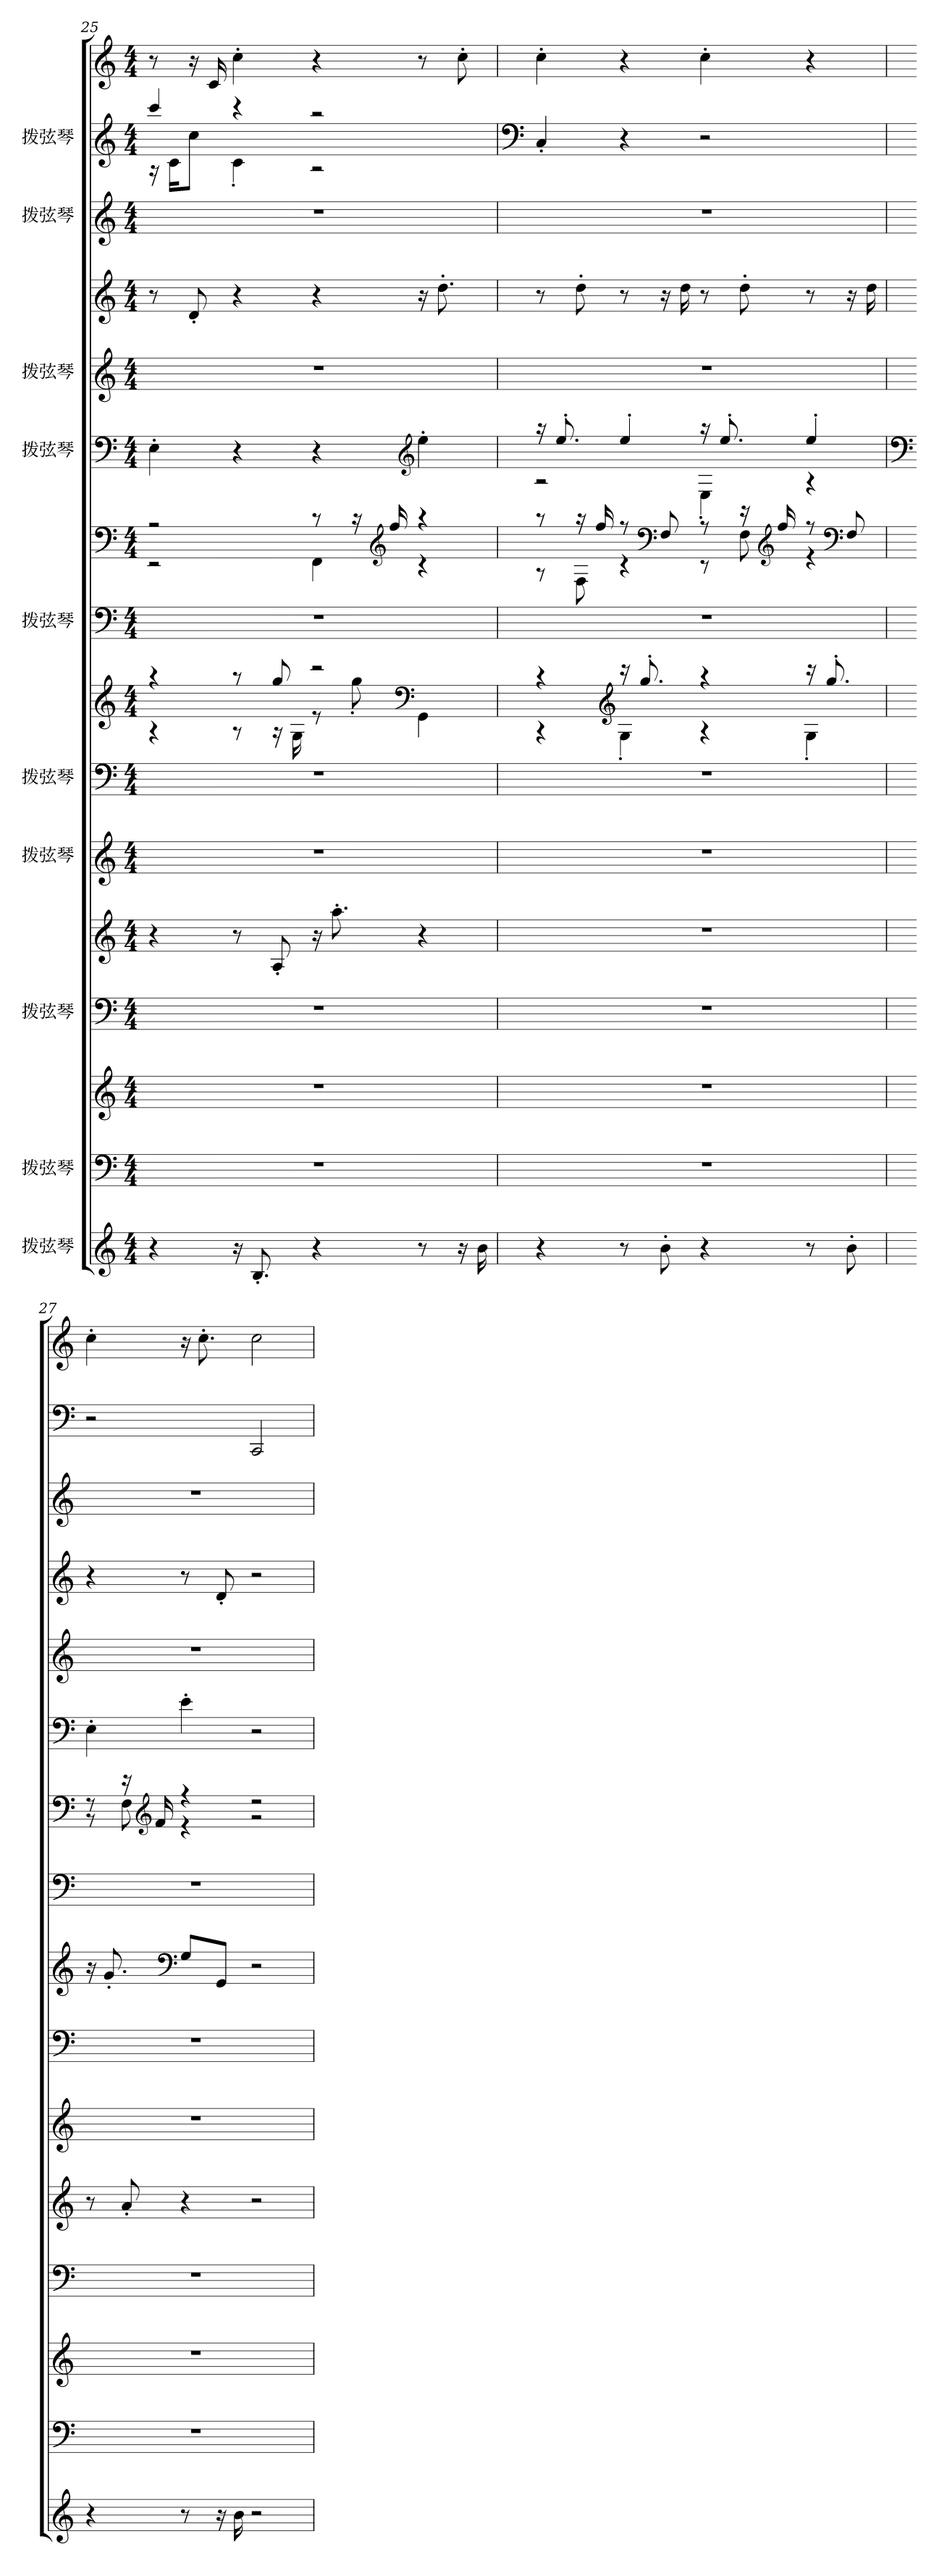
**kern	**kern	**kern	**kern	**kern	**kern	**kern	**kern	**kern	**kern	**kern	**kern	**kern	**kern	**kern	**kern
*part10	*part9	*part9	*part8	*part8	*part7	*part6	*part6	*part5	*part5	*part4	*part3	*part3	*part2	*part1	*part1
*staff16	*staff15	*staff14	*staff13	*staff12	*staff11	*staff10	*staff9	*staff8	*staff7	*staff6	*staff5	*staff4	*staff3	*staff2	*staff1
*I"拨弦琴	*I"拨弦琴	*	*I"拨弦琴	*	*I"拨弦琴	*I"拨弦琴	*	*I"拨弦琴	*	*I"拨弦琴	*I"拨弦琴	*	*I"拨弦琴	*I"拨弦琴	*
!!LO:PB:g=z
*clefG2	*clefF4	*clefG2	*clefF4	*clefG2	*clefG2	*clefF4	*clefG2	*clefF4	*clefF4	*clefF4	*clefG2	*clefG2	*clefG2	*clefG2	*clefG2
*k[]	*k[]	*k[]	*k[]	*k[]	*k[]	*k[]	*k[]	*k[]	*k[]	*k[]	*k[]	*k[]	*k[]	*k[]	*k[]
*M4/4	*M4/4	*M4/4	*M4/4	*M4/4	*M4/4	*M4/4	*M4/4	*M4/4	*M4/4	*M4/4	*M4/4	*M4/4	*M4/4	*M4/4	*M4/4
=25	=25	=25	=25	=25	=25	=25	=25	=25	=25	=25	=25	=25	=25	=25	=25
*	*	*	*	*	*	*	*^	*	*^	*	*	*	*	*^	*
4r	1r	1r	1r	4r	1r	1r	4r	4r	1r	2r	2r	4E'\	1r	8r	1r	4ccc/	16r	8r
.	.	.	.	.	.	.	.	.	.	.	.	.	.	.	.	.	16c\KL	.
.	.	.	.	.	.	.	.	.	.	.	.	.	.	8d'/	.	.	8cc\J	16r
.	.	.	.	.	.	.	.	.	.	.	.	.	.	.	.	.	.	16c/
16r	.	.	.	8r	.	.	8r	8r	.	.	.	4r	.	4r	.	4r	4c'\	4cc'\
8.B'/	.	.	.	.	.	.	.	.	.	.	.	.	.	.	.	.	.	.
.	.	.	.	8A'/	.	.	8gg/	16r	.	.	.	.	.	.	.	.	.	.
.	.	.	.	.	.	.	.	16G\	.	.	.	.	.	.	.	.	.	.
4r	.	.	.	16r	.	.	2r	8r	.	8r	4FF\	4r	.	4r	.	2r	2r	4r
.	.	.	.	8.aa'\	.	.	.	.	.	.	.	.	.	.	.	.	.	.
.	.	.	.	.	.	.	.	8gg'\	.	16r	.	.	.	.	.	.	.	.
*	*	*	*	*	*	*	*	*	*	*clefG2	*	*	*	*	*	*	*	*
.	.	.	.	.	.	.	.	.	.	16ff/	.	.	.	.	.	.	.	.
*	*	*	*	*	*	*	*clefF4	*	*	*	*	*clefG2	*	*	*	*	*	*
8r	.	.	.	4r	.	.	.	4GG\	.	4r	4r	4ee'\	.	16r	.	.	.	8r
.	.	.	.	.	.	.	.	.	.	.	.	.	.	8.dd'\	.	.	.	.
16r	.	.	.	.	.	.	.	.	.	.	.	.	.	.	.	.	.	8cc'\
16b\	.	.	.	.	.	.	.	.	.	.	.	.	.	.	.	.	.	.
*	*	*	*	*	*	*	*	*	*	*	*	*	*	*	*	*v	*v	*
=26	=26	=26	=26	=26	=26	=26	=26	=26	=26	=26	=26	=26	=26	=26	=26	=26	=26
*	*	*	*	*	*	*	*	*	*	*	*	*	*	*	*	*clefF4	*
*	*	*	*	*	*	*	*	*	*	*	*	*^	*	*	*	*	*
4r	1r	1r	1r	1r	1r	1r	4r	4r	1r	8r	8r	16r	2r	1r	8r	1r	4C'/	4cc'\
.	.	.	.	.	.	.	.	.	.	.	.	8.ee'/	.	.	.	.	.	.
.	.	.	.	.	.	.	.	.	.	16r	8F\	.	.	.	8dd'\	.	.	.
.	.	.	.	.	.	.	.	.	.	16ff/	.	.	.	.	.	.	.	.
*	*	*	*	*	*	*	*clefG2	*	*	*	*	*	*	*	*	*	*	*
8r	.	.	.	.	.	.	16r	4G'\	.	8r	4r	4ee'/	.	.	8r	.	4r	4r
.	.	.	.	.	.	.	8.gg'/	.	.	.	.	.	.	.	.	.	.	.
*	*	*	*	*	*	*	*	*	*	*clefF4	*	*	*	*	*	*	*	*
8b'\	.	.	.	.	.	.	.	.	.	8F/	.	.	.	.	16r	.	.	.
.	.	.	.	.	.	.	.	.	.	.	.	.	.	.	16dd\	.	.	.
4r	.	.	.	.	.	.	4r	4r	.	8r	8r	16r	4E'\	.	8r	.	2r	4cc'\
.	.	.	.	.	.	.	.	.	.	.	.	8.ee'/	.	.	.	.	.	.
.	.	.	.	.	.	.	.	.	.	16r	8F\	.	.	.	8dd'\	.	.	.
*	*	*	*	*	*	*	*	*	*	*clefG2	*	*	*	*	*	*	*	*
.	.	.	.	.	.	.	.	.	.	16ff/	.	.	.	.	.	.	.	.
8r	.	.	.	.	.	.	16r	4G'\	.	8r	4r	4ee'/	4r	.	8r	.	.	4r
.	.	.	.	.	.	.	8.gg'/	.	.	.	.	.	.	.	.	.	.	.
*	*	*	*	*	*	*	*	*	*	*clefF4	*	*	*	*	*	*	*	*
8b'\	.	.	.	.	.	.	.	.	.	8F/	.	.	.	.	16r	.	.	.
.	.	.	.	.	.	.	.	.	.	.	.	.	.	.	16dd\	.	.	.
*	*	*	*	*	*	*	*v	*v	*	*	*	*v	*v	*	*	*	*	*
!!LO:PB:g=z
=27	=27	=27	=27	=27	=27	=27	=27	=27	=27	=27	=27	=27	=27	=27	=27	=27
*	*	*	*	*	*	*	*	*	*	*	*clefF4	*	*	*	*	*
4r	1r	1r	1r	8r	1r	1r	16r	1r	8r	8r	4E'\	1r	4r	1r	2r	4cc'\
.	.	.	.	.	.	.	8.g'/	.	.	.	.	.	.	.	.	.
.	.	.	.	8a'/	.	.	.	.	16r	8F\	.	.	.	.	.	.
*	*	*	*	*	*	*	*	*	*clefG2	*	*	*	*	*	*	*
.	.	.	.	.	.	.	.	.	16f/	.	.	.	.	.	.	.
*	*	*	*	*	*	*	*clefF4	*	*	*	*	*	*	*	*	*
8r	.	.	.	4r	.	.	8G/L	.	4r	4r	4e'\	.	8r	.	.	16r
.	.	.	.	.	.	.	.	.	.	.	.	.	.	.	.	8.cc'\
16r	.	.	.	.	.	.	8GG/J	.	.	.	.	.	8d'/	.	.	.
16b\	.	.	.	.	.	.	.	.	.	.	.	.	.	.	.	.
2r	.	.	.	2r	.	.	2r	.	2r	2r	2r	.	2r	.	2CC/	2cc\
*	*	*	*	*	*	*	*	*	*v	*v	*	*	*	*	*	*
=	=	=	=	=	=	=	=	=	=	=	=	=	=	=	=
*-	*-	*-	*-	*-	*-	*-	*-	*-	*-	*-	*-	*-	*-	*-	*-
